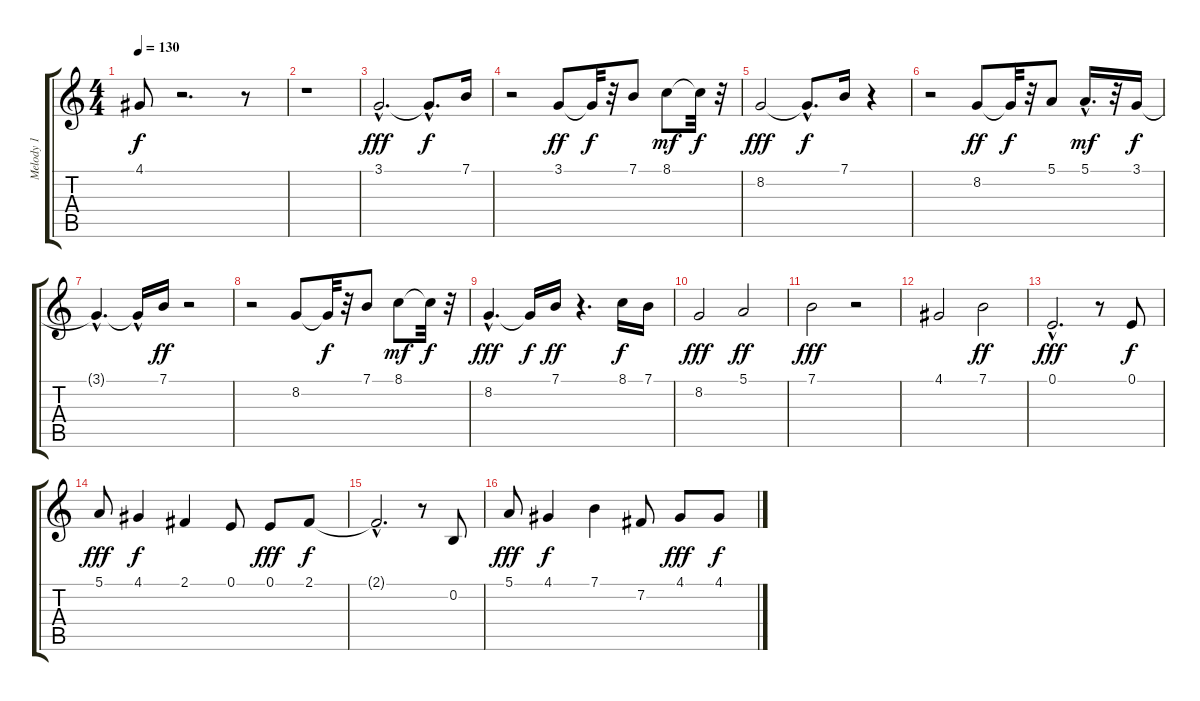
\track ("Melody 1" "Melody 1") {instrument lead4chiff}
\staff {score tabs}
\tuning (E4 B3 G3 D3 A2 E2) {hide}
\ts (4 4)
\tempo 130
\clef g2
\ks c
4.1{t}.8{dy f} r.2{d} r.8 |
r.1 |
3.1{hac}.2{d dy fff} 3.1{hac t}.8{d dy f} 7.1.16 |
r.2 3.1.8{dy ff} 3.1{t}.32{dy f} r.32 7.1.8 8.1.8{dy mf} 8.1{t}.32{dy f} r.32 |
8.2.2{dy fff} 8.2{hac t}.8{d dy f} 7.1.16 r.4 |
r.2 8.2.8{dy ff} 8.2{t}.32{dy f} r.32 5.1.8 5.1{hac}.16{d dy mf} r.32 3.1.16{dy f} |
3.1{hac t}.4{d} 3.1{hac t}.16 7.1.16{dy ff} r.2 |
r.2 8.2.8 8.2{t}.32{dy f} r.32 7.1.8 8.1.8{dy mf} 8.1{t}.32{dy f} r.32 |
8.2{hac}.4{d dy fff} 8.2{t}.16{dy f} 7.1.16{dy ff} r.4{d} 8.1.16{dy f} 7.1.16 |
8.2.2{dy fff} 5.1.2{dy ff} |
7.1.2{dy fff} r.2 |
4.1.2 7.1.2{dy ff} |
0.1{hac}.2{d dy fff} r.8 0.1.8{dy f} |
5.1.8{dy fff} 4.1.4{dy f} 2.1.4 0.1.8 0.1.8{dy fff} 2.1.8{dy f} |
2.1{hac t}.2{d} r.8 0.2.8 |
5.1.8{dy fff} 4.1.4{dy f} 7.1.4 7.2.8 4.1.8{dy fff} 4.1.8{dy f}
